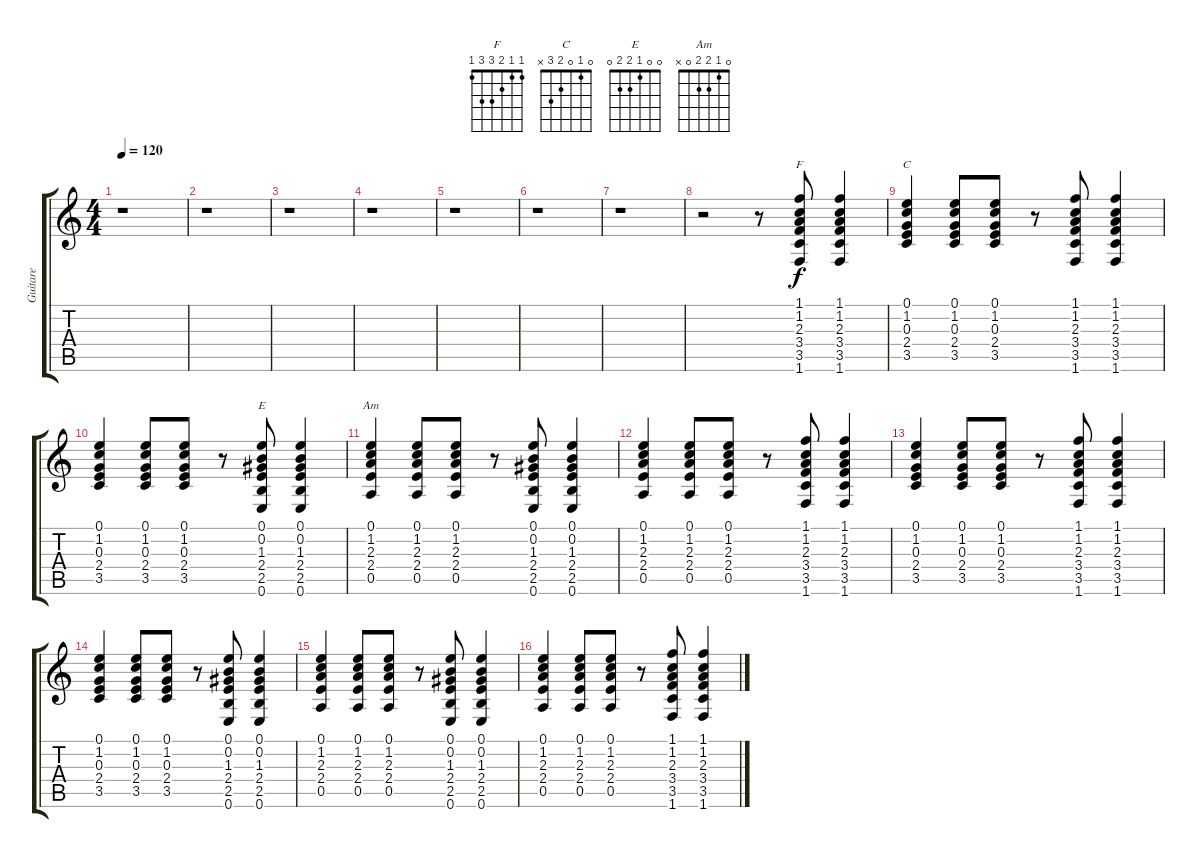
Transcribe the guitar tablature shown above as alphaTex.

\track ("Guitare" "Guitare") {instrument distortionguitar}
\staff {score tabs}
\tuning (E4 B3 G3 D3 A2 E2) {hide}
\chord ("F" 1 1 2 3 3 1)
\chord ("C" 0 1 0 2 3 x)
\chord ("E" 0 0 1 2 2 0)
\chord ("Am" 0 1 2 2 0 x)
\ts (4 4)
\tempo 120
\clef g2
\ks c
r.1{dy f} |
r.1 |
r.1 |
r.1 |
r.1 |
r.1 |
r.1 |
r.2 r.8 (1.1 1.2 2.3 3.4 3.5 1.6).8{ch "F"} (1.1 1.2 2.3 3.4 3.5 1.6).4 |
(0.1 1.2 0.3 2.4 3.5).4{ch "C"} (0.1 1.2 0.3 2.4 3.5).8 (0.1 1.2 0.3 2.4 3.5).8 r.8 (1.1 1.2 2.3 3.4 3.5 1.6).8 (1.1 1.2 2.3 3.4 3.5 1.6).4 |
(0.1 1.2 0.3 2.4 3.5).4 (0.1 1.2 0.3 2.4 3.5).8 (0.1 1.2 0.3 2.4 3.5).8 r.8 (0.1 0.2 1.3 2.4 2.5 0.6).8{ch "E"} (0.1 0.2 1.3 2.4 2.5 0.6).4 |
(0.1 1.2 2.3 2.4 0.5).4{ch "Am"} (0.1 1.2 2.3 2.4 0.5).8 (0.1 1.2 2.3 2.4 0.5).8 r.8 (0.1 0.2 1.3 2.4 2.5 0.6).8 (0.1 0.2 1.3 2.4 2.5 0.6).4 |
(0.1 1.2 2.3 2.4 0.5).4 (0.1 1.2 2.3 2.4 0.5).8 (0.1 1.2 2.3 2.4 0.5).8 r.8 (1.1 1.2 2.3 3.4 3.5 1.6).8 (1.1 1.2 2.3 3.4 3.5 1.6).4 |
(0.1 1.2 0.3 2.4 3.5).4 (0.1 1.2 0.3 2.4 3.5).8 (0.1 1.2 0.3 2.4 3.5).8 r.8 (1.1 1.2 2.3 3.4 3.5 1.6).8 (1.1 1.2 2.3 3.4 3.5 1.6).4 |
(0.1 1.2 0.3 2.4 3.5).4 (0.1 1.2 0.3 2.4 3.5).8 (0.1 1.2 0.3 2.4 3.5).8 r.8 (0.1 0.2 1.3 2.4 2.5 0.6).8 (0.1 0.2 1.3 2.4 2.5 0.6).4 |
(0.1 1.2 2.3 2.4 0.5).4 (0.1 1.2 2.3 2.4 0.5).8 (0.1 1.2 2.3 2.4 0.5).8 r.8 (0.1 0.2 1.3 2.4 2.5 0.6).8 (0.1 0.2 1.3 2.4 2.5 0.6).4 |
(0.1 1.2 2.3 2.4 0.5).4 (0.1 1.2 2.3 2.4 0.5).8 (0.1 1.2 2.3 2.4 0.5).8 r.8 (1.1 1.2 2.3 3.4 3.5 1.6).8 (1.1 1.2 2.3 3.4 3.5 1.6).4
